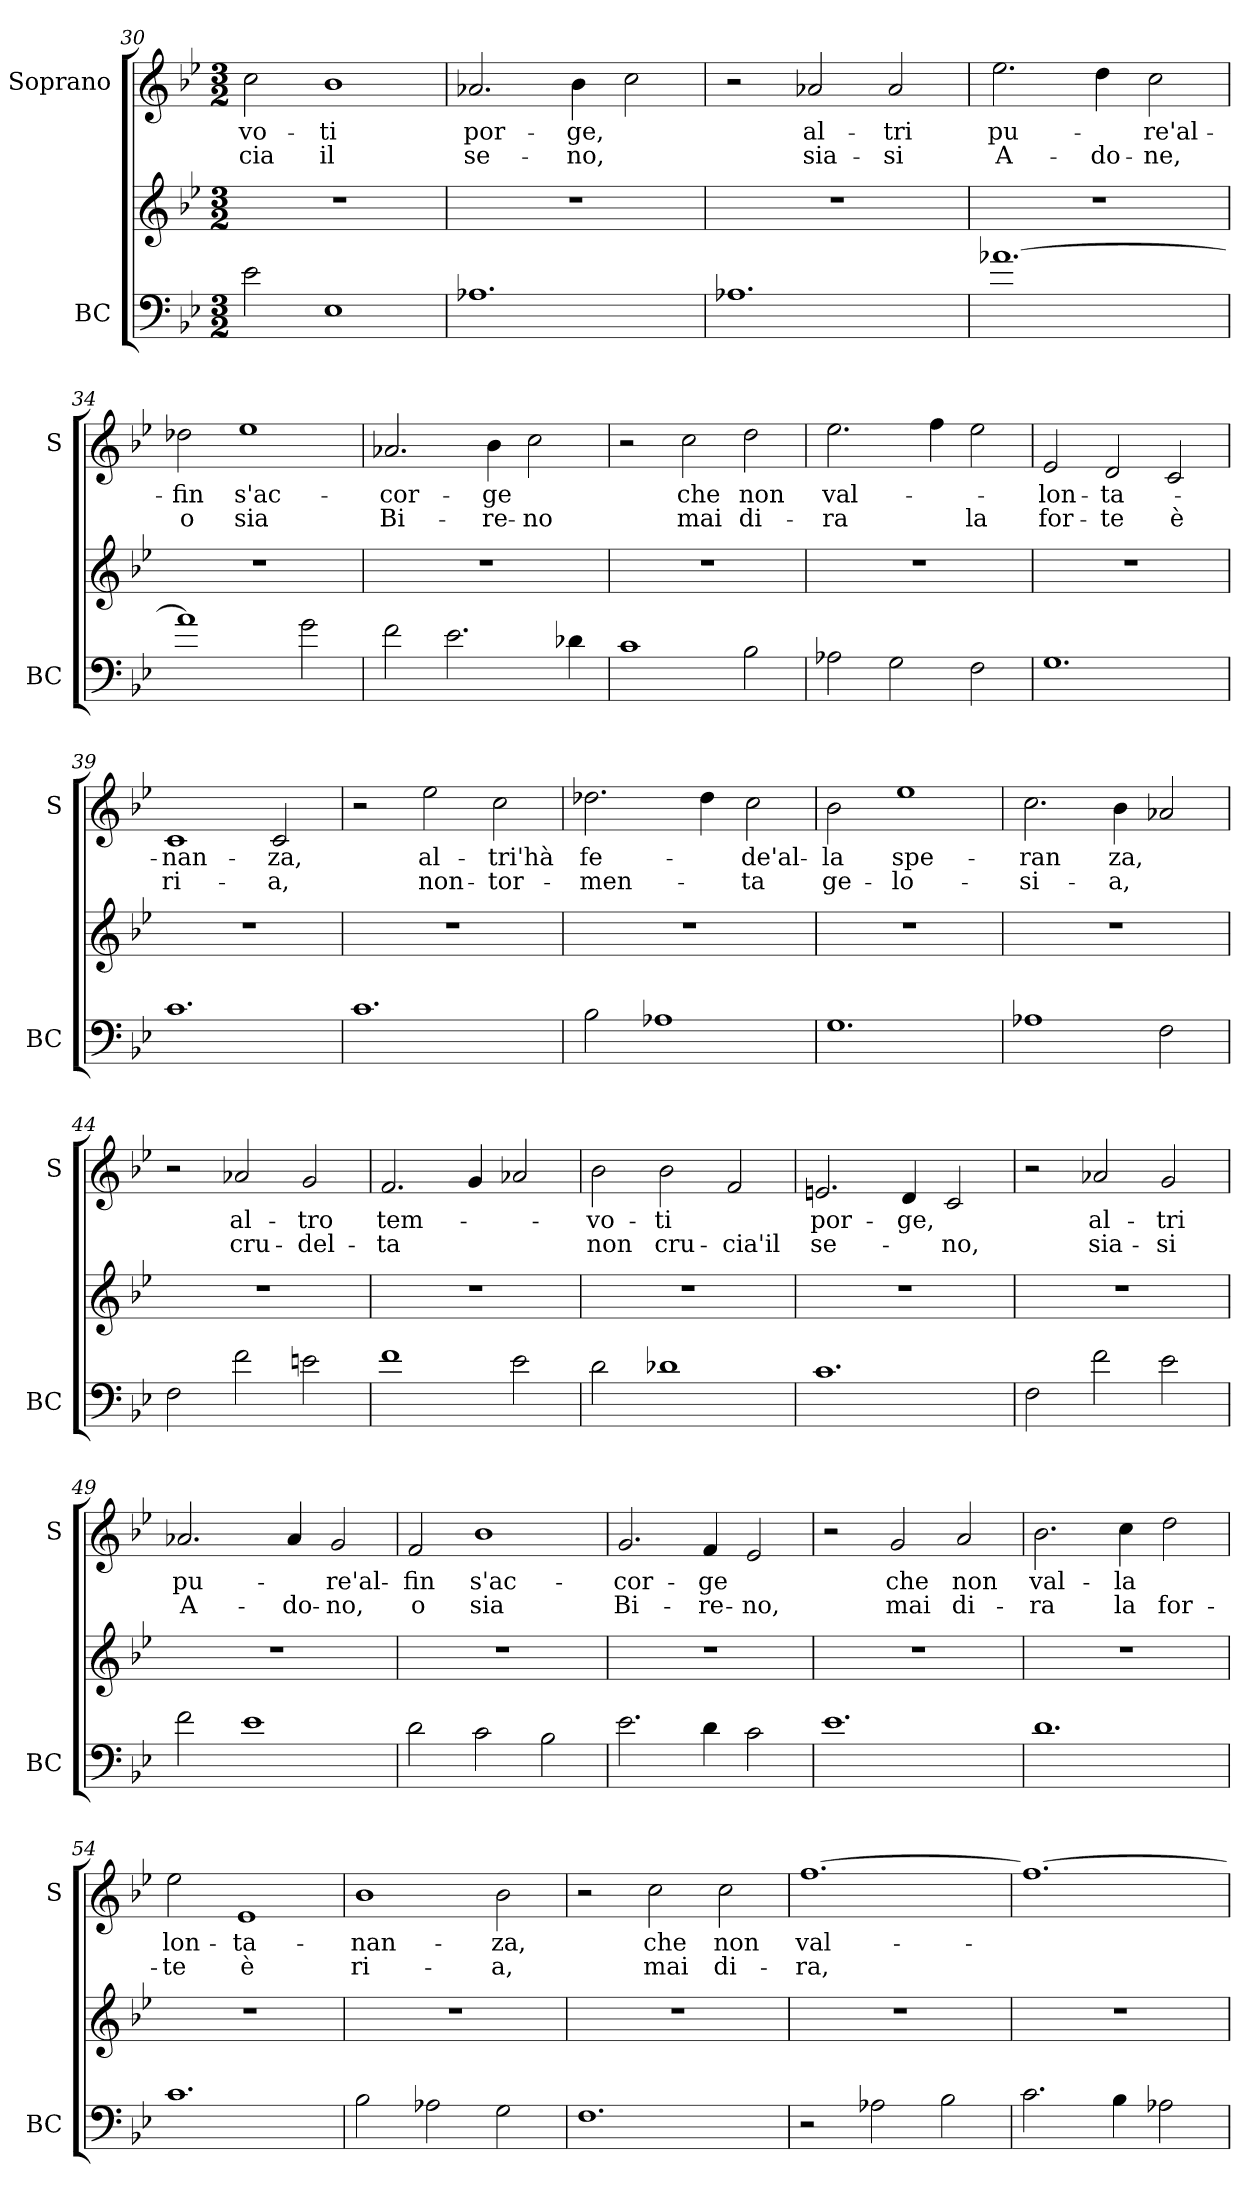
**kern	**kern	**kern	**text	**text
*part2	*part2	*part1	*part1	*part1
*staff3	*staff2	*staff1	*staff1	*staff1
*I"BC	*	*I"Soprano	*	*
*I'BC	*	*I'S	*	*
*clefF4	*clefG2	*clefG2	*	*
*k[b-e-]	*k[b-e-]	*k[b-e-]	*	*
*B-:	*B-:	*B-:	*	*
*M3/2	*M3/2	*M3/2	*	*
=30	=30	=30	=30	=30
!	!	!	!LO:LY:b	!LO:LY:b
2e-\	1.r	2cc\	vo-	-cia
!	!	!	!LO:LY:b	!LO:LY:b
1E-	.	1b-	-ti	il
=31	=31	=31	=31	=31
!	!	!	!LO:LY:b	!LO:LY:b
1.A-X	1.r	2.a-X/	por-	se-
!	!	!	!LO:LY:b	!LO:LY:b
.	.	4b-\	-ge,	-no,
.	.	2cc\	.	.
=32	=32	=32	=32	=32
1.A-X	1.r	2r	.	.
!	!	!	!LO:LY:b	!LO:LY:b
.	.	2a-X/	al-	sia-
!	!	!	!LO:LY:b	!LO:LY:b
.	.	2a-/	-tri	-si
=33	=33	=33	=33	=33
!	!	!	!LO:LY:b	!LO:LY:b
[1.a-X	1.r	2.ee-\	pu-	A-
!	!	!	!	!LO:LY:b
.	.	4dd\	.	-do-
!	!	!	!LO:LY:b	!LO:LY:b
.	.	2cc\	-re'al-	-ne,
!!LO:LB:g=z
=34	=34	=34	=34	=34
!	!	!	!LO:LY:b	!LO:LY:b
1a-]	1.r	2dd-X\	-fin	o
!	!	!	!LO:LY:b	!LO:LY:b
.	.	1ee-	s'ac-	sia
2g\	.	.	.	.
=35	=35	=35	=35	=35
!	!	!	!LO:LY:b	!LO:LY:b
2f\	1.r	2.a-X/	-cor-	Bi-
2.e-\	.	.	.	.
!	!	!	!LO:LY:b	!LO:LY:b
.	.	4b-\	-ge	-re-
!	!	!	!	!LO:LY:b
.	.	2cc\	.	-no
4d-X\	.	.	.	.
=36	=36	=36	=36	=36
1c	1.r	2r	.	.
!	!	!	!LO:LY:b	!LO:LY:b
.	.	2cc\	che	mai
!	!	!	!LO:LY:b	!LO:LY:b
2B-\	.	2dd\	non	di-
=37	=37	=37	=37	=37
!	!	!	!LO:LY:b	!LO:LY:b
2A-X\	1.r	2.ee-\	val-	-ra
2G\	.	.	.	.
.	.	4ff\	.	.
!	!	!	!	!LO:LY:b
2F\	.	2ee-\	.	la
=38	=38	=38	=38	=38
!	!	!	!LO:LY:b	!LO:LY:b
1.G	1.r	2e-/	lon-	for-
!	!	!	!LO:LY:b	!LO:LY:b
.	.	2d/	-ta-	-te
!	!	!	!	!LO:LY:b
.	.	2c/	.	è
!!LO:LB:g=z
=39	=39	=39	=39	=39
!	!	!	!LO:LY:b	!LO:LY:b
1.c	1.r	1c	-nan-	ri-
!	!	!	!LO:LY:b	!LO:LY:b
.	.	2c/	-za,	-a,
=40	=40	=40	=40	=40
1.c	1.r	2r	.	.
!	!	!	!LO:LY:b	!LO:LY:b
.	.	2ee-\	al-	non-
!	!	!	!LO:LY:b	!LO:LY:b
.	.	2cc\	-tri'hà	-tor-
=41	=41	=41	=41	=41
!	!	!	!LO:LY:b	!LO:LY:b
2B-\	1.r	2.dd-X\	fe-	-men-
1A-X	.	.	.	.
.	.	4dd-\	.	.
!	!	!	!LO:LY:b	!LO:LY:b
.	.	2cc\	-de'al-	-ta
=42	=42	=42	=42	=42
!	!	!	!LO:LY:b	!LO:LY:b
1.G	1.r	2b-\	-la	ge-
!	!	!	!LO:LY:b	!LO:LY:b
.	.	1ee-	spe-	-lo-
=43	=43	=43	=43	=43
!	!	!	!LO:LY:b	!LO:LY:b
1A-X	1.r	2.cc\	-ran	-si-
!	!	!	!LO:LY:b	!LO:LY:b
.	.	4b-\	za,	-a,
2F\	.	2a-X/	.	.
!!LO:LB:g=z
=44	=44	=44	=44	=44
2F\	1.r	2r	.	.
!	!	!	!LO:LY:b	!LO:LY:b
2f\	.	2a-X/	al-	cru-
!	!	!	!LO:LY:b	!LO:LY:b
2en\	.	2g/	-tro	-del-
=45	=45	=45	=45	=45
!	!	!	!LO:LY:b	!LO:LY:b
1f	1.r	2.f/	tem-	-ta
.	.	4g/	.	.
2e-\	.	2a-X/	.	.
=46	=46	=46	=46	=46
!	!	!	!LO:LY:b	!LO:LY:b
2d\	1.r	2b-\	vo-	non
!	!	!	!LO:LY:b	!LO:LY:b
1d-X	.	2b-\	-ti	cru-
!	!	!	!	!LO:LY:b
.	.	2f/	.	-cia'il
=47	=47	=47	=47	=47
!	!	!	!LO:LY:b	!LO:LY:b
1.c	1.r	2.en/	por-	se-
!	!	!	!LO:LY:b	!
.	.	4d/	-ge,	.
!	!	!	!	!LO:LY:b
.	.	2c/	.	-no,
=48	=48	=48	=48	=48
2F\	1.r	2r	.	.
!	!	!	!LO:LY:b	!LO:LY:b
2f\	.	2a-X/	al-	sia-
!	!	!	!LO:LY:b	!LO:LY:b
2e-\	.	2g/	-tri	-si
!!LO:PB:g=z
=49	=49	=49	=49	=49
!	!	!	!LO:LY:b	!LO:LY:b
2f\	1.r	2.a-X/	pu-	A-
1e-	.	.	.	.
!	!	!	!	!LO:LY:b
.	.	4a-/	.	-do-
!	!	!	!LO:LY:b	!LO:LY:b
.	.	2g/	-re'al-	-no,
=50	=50	=50	=50	=50
!	!	!	!LO:LY:b	!LO:LY:b
2d\	1.r	2f/	-fin	o
!	!	!	!LO:LY:b	!LO:LY:b
2c\	.	1b-	s'ac-	sia
2B-\	.	.	.	.
=51	=51	=51	=51	=51
!	!	!	!LO:LY:b	!LO:LY:b
2.e-\	1.r	2.g/	-cor-	Bi-
!	!	!	!LO:LY:b	!LO:LY:b
4d\	.	4f/	-ge	-re-
!	!	!	!	!LO:LY:b
2c\	.	2e-/	.	-no,
=52	=52	=52	=52	=52
1.e-	1.r	2r	.	.
!	!	!	!LO:LY:b	!LO:LY:b
.	.	2g/	che	mai
!	!	!	!LO:LY:b	!LO:LY:b
.	.	2a/	non	di-
=53	=53	=53	=53	=53
!	!	!	!LO:LY:b	!LO:LY:b
1.d	1.r	2.b-\	val-	-ra
!	!	!	!LO:LY:b	!LO:LY:b
.	.	4cc\	-la	la
!	!	!	!	!LO:LY:b
.	.	2dd\	.	for-
!!LO:LB:g=z
=54	=54	=54	=54	=54
!	!	!	!LO:LY:b	!LO:LY:b
1.c	1.r	2ee-\	lon-	-te
!	!	!	!LO:LY:b	!LO:LY:b
.	.	1e-	-ta-	è
=55	=55	=55	=55	=55
!	!	!	!LO:LY:b	!LO:LY:b
2B-\	1.r	1b-	-nan-	ri-
2A-X\	.	.	.	.
!	!	!	!LO:LY:b	!LO:LY:b
2G\	.	2b-\	-za,	-a,
=56	=56	=56	=56	=56
1.F	1.r	2r	.	.
!	!	!	!LO:LY:b	!LO:LY:b
.	.	2cc\	che	mai
!	!	!	!LO:LY:b	!LO:LY:b
.	.	2cc\	non	di-
=57	=57	=57	=57	=57
!	!	!	!LO:LY:b	!LO:LY:b
2r	1.r	[1.ff	val-	-ra,
2A-X\	.	.	.	.
2B-\	.	.	.	.
=58	=58	=58	=58	=58
2.c\	1.r	1.ff_	.	.
4B-\	.	.	.	.
2A-X\	.	.	.	.
=	=	=	=	=
*-	*-	*-	*-	*-
